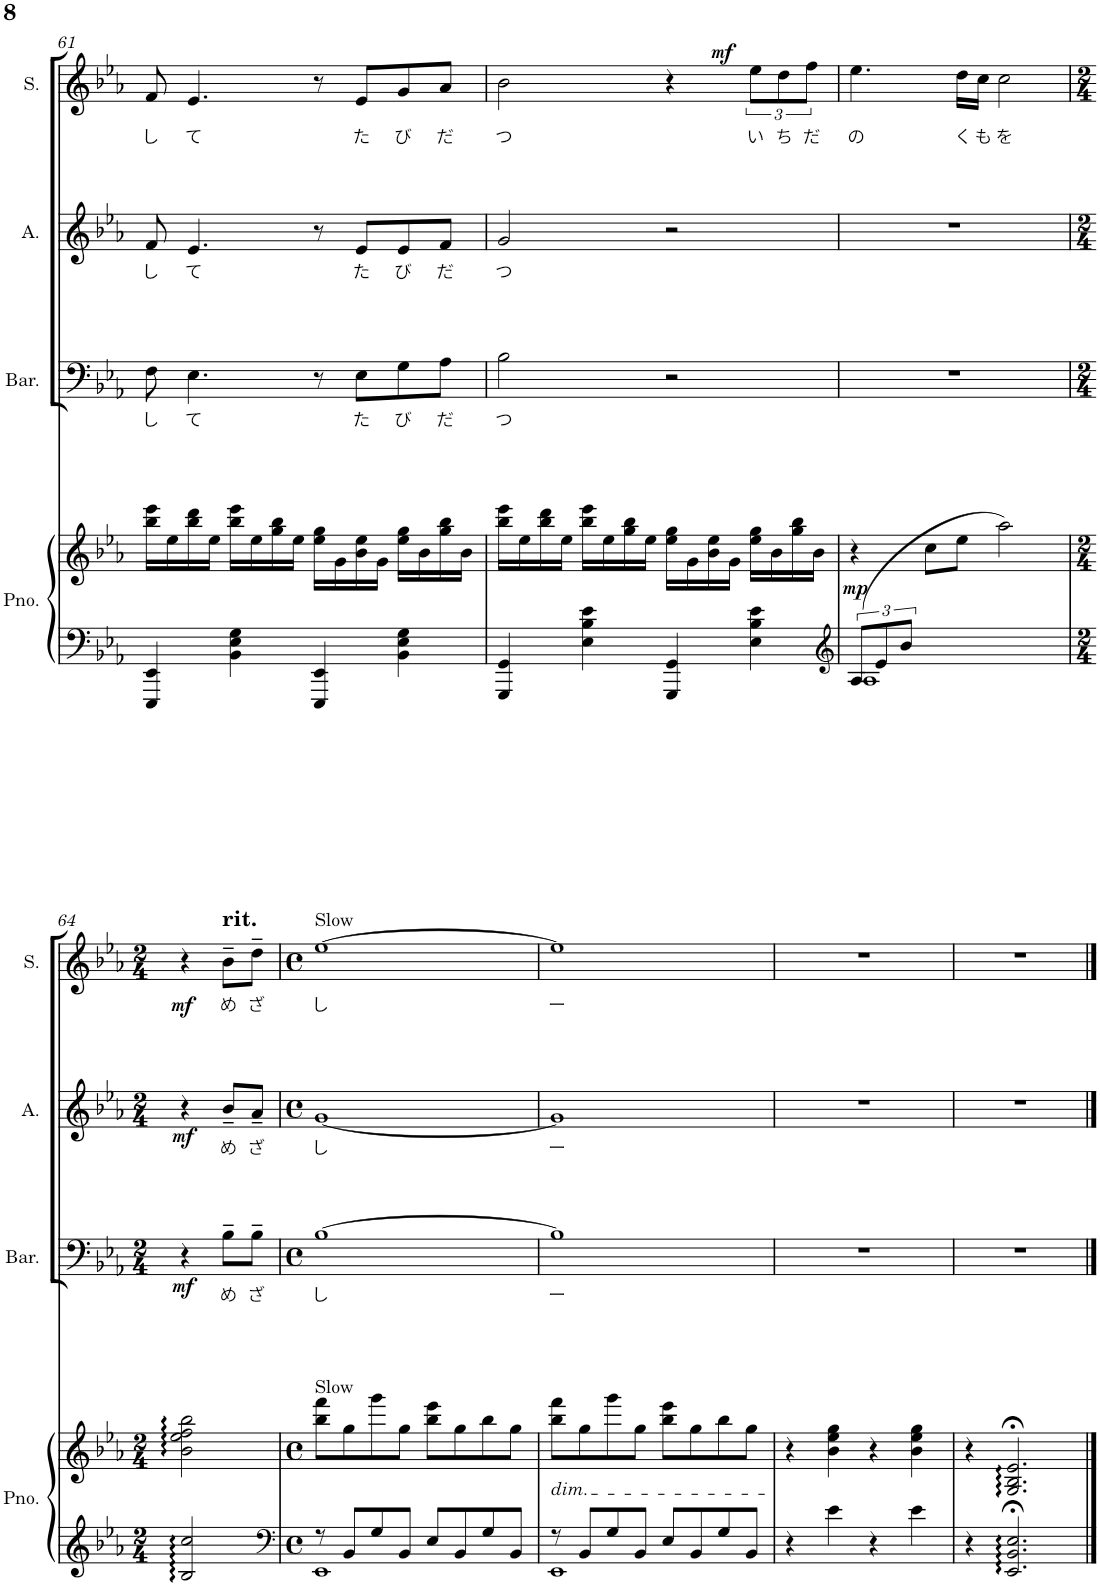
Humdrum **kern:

**kern	**kern	**dynam	**kern	**text	**dynam	**kern	**text	**dynam	**kern	**text	**dynam
*part4	*part4	*part4	*part3	*part3	*part3	*part2	*part2	*part2	*part1	*part1	*part1
*staff5	*staff4	*staff4/5	*staff3	*staff3	*staff3	*staff2	*staff2	*staff2	*staff1	*staff1	*staff1
*I"Piano	*	*	*I"Baritone	*	*	*I"Alto	*	*	*I"Soprano	*	*
*I'Pno.	*	*	*I'Bar.	*	*	*I'A.	*	*	*I'S.	*	*
!!LO:PB:g=z
*clefF4	*clefG2	*	*clefF4	*	*	*clefG2	*	*	*clefG2	*	*
*k[b-e-a-]	*k[b-e-a-]	*	*k[b-e-a-]	*	*	*k[b-e-a-]	*	*	*k[b-e-a-]	*	*
*M4/4	*M4/4	*	*M4/4	*	*	*M4/4	*	*	*M4/4	*	*
*met(c)	*met(c)	*	*met(c)	*	*	*met(c)	*	*	*met(c)	*	*
=61	=61	=61	=61	=61	=61	=61	=61	=61	=61	=61	=61
!	!	!	!	!LO:LY:b	!	!	!LO:LY:b	!	!	!LO:LY:b	!
4EEE-/ 4EE-/	16bb-\ 16eee-\LL	.	8F\	し	.	8f/	し	.	8f/	し	.
.	16ee-\	.	.	.	.	.	.	.	.	.	.
!	!	!	!	!LO:LY:b	!	!	!LO:LY:b	!	!	!LO:LY:b	!
.	16bb-\ 16ddd\	.	4.E-\	て	.	4.e-/	て	.	4.e-/	て	.
.	16ee-\JJ	.	.	.	.	.	.	.	.	.	.
4BB-\ 4E-\ 4G\	16bb-\ 16eee-\LL	.	.	.	.	.	.	.	.	.	.
.	16ee-\	.	.	.	.	.	.	.	.	.	.
.	16gg\ 16bb-\	.	.	.	.	.	.	.	.	.	.
.	16ee-\JJ	.	.	.	.	.	.	.	.	.	.
4EEE-/ 4EE-/	16ee-\ 16gg\LL	.	8r	.	.	8r	.	.	8r	.	.
.	16g\	.	.	.	.	.	.	.	.	.	.
!	!	!	!	!LO:LY:b	!	!	!LO:LY:b	!	!	!LO:LY:b	!
.	16b-\ 16ee-\	.	8E-\L	た	.	8e-/L	た	.	8e-/L	た	.
.	16g\JJ	.	.	.	.	.	.	.	.	.	.
!	!	!	!	!LO:LY:b	!	!	!LO:LY:b	!	!	!LO:LY:b	!
4BB-\ 4E-\ 4G\	16ee-\ 16gg\LL	.	8G\	び	.	8e-/	び	.	8g/	び	.
.	16b-\	.	.	.	.	.	.	.	.	.	.
!	!	!	!	!LO:LY:b	!	!	!LO:LY:b	!	!	!LO:LY:b	!
.	16gg\ 16bb-\	.	8A-\J	だ	.	8f/J	だ	.	8a-/J	だ	.
.	16b-\JJ	.	.	.	.	.	.	.	.	.	.
=62	=62	=62	=62	=62	=62	=62	=62	=62	=62	=62	=62
!	!	!	!	!LO:LY:b	!	!	!LO:LY:b	!	!	!LO:LY:b	!
*	*	*	*	*	*	*	*	*	*^	*	*
4GGG/ 4GG/	16bb-\ 16eee-\LL	.	2B-\	つ	.	2g/	つ	.	2b-\	2ryy	つ	.
.	16ee-\	.	.	.	.	.	.	.	.	.	.	.
.	16bb-\ 16ddd\	.	.	.	.	.	.	.	.	.	.	.
.	16ee-\JJ	.	.	.	.	.	.	.	.	.	.	.
4E-\ 4B-\ 4e-\	16bb-\ 16eee-\LL	.	.	.	.	.	.	.	.	.	.	.
.	16ee-\	.	.	.	.	.	.	.	.	.	.	.
.	16gg\ 16bb-\	.	.	.	.	.	.	.	.	.	.	.
.	16ee-\JJ	.	.	.	.	.	.	.	.	.	.	.
4GGG/ 4GG/	16ee-\ 16gg\LL	.	2r	.	.	2r	.	.	4r	8.ryy	.	.
.	16g\	.	.	.	.	.	.	.	.	.	.	.
.	16b-\ 16ee-\	.	.	.	.	.	.	.	.	.	.	.
!	!	!	!	!	!	!	!	!	!	!	!	!LO:DY:a
.	16g\JJ	.	.	.	.	.	.	.	.	4ryy	.	mf
!	!	!	!	!	!	!	!	!	!	!	!LO:LY:b	!
4E-\ 4B-\ 4e-\	16ee-\ 16gg\LL	.	.	.	.	.	.	.	12ee-\L	.	い	.
.	16b-\	.	.	.	.	.	.	.	.	.	.	.
!	!	!	!	!	!	!	!	!	!	!	!LO:LY:b	!
.	.	.	.	.	.	.	.	.	12dd\	.	ち	.
.	16gg\ 16bb-\	.	.	.	.	.	.	.	.	.	.	.
!	!	!	!	!	!	!	!	!	!	!	!LO:LY:b	!
.	.	.	.	.	.	.	.	.	12ff\J	.	だ	.
.	16b-\JJ	.	.	.	.	.	.	.	.	16ryy	.	.
*	*	*	*	*	*	*	*	*	*v	*v	*	*
=63	=63	=63	=63	=63	=63	=63	=63	=63	=63	=63	=63
*clefG2	*	*	*	*	*	*	*	*	*	*	*
*^	*^	*	*	*	*	*	*	*	*^	*	*
!	!	!	!	!LO:DY:b	!	!	!	!	!	!	!	!	!LO:LY:b	!
*	*	*	*	*	*	*	*	*	*	*	*v	*v	*	*
(12A-/L	1A-	4r	4ryy	mp	1r	.	.	1r	.	.	4.ee-\	の	.
12e-/	.	.	.	.	.	.	.	.	.	.	.	.	.
12b-/J	.	.	.	.	.	.	.	.	.	.	.	.	.
2.ryy	.	4ryy	8cc\L	.	.	.	.	.	.	.	.	.	.
!	!	!	!	!	!	!	!	!	!	!	!	!LO:LY:b	!
.	.	.	8ee-\J	.	.	.	.	.	.	.	16dd\LL	く	.
!	!	!	!	!	!	!	!	!	!	!	!	!LO:LY:b	!
.	.	.	.	.	.	.	.	.	.	.	16cc\JJ	も	.
!	!	!	!	!	!	!	!	!	!	!	!	!LO:LY:b	!
.	.	2ryy	2aa-\)	.	.	.	.	.	.	.	2cc\	を	.
*v	*v	*	*	*	*	*	*	*	*	*	*	*	*
*	*v	*v	*	*	*	*	*	*	*	*	*	*
!!LO:LB:g=z
=64	=64	=64	=64	=64	=64	=64	=64	=64	=64	=64	=64
*M2/4	*M2/4	*	*M2/4	*	*	*M2/4	*	*	*M2/4	*	*
*	*^	*	*	*	*	*	*	*	*	*	*
!	!	!	!	!	!	!LO:DY:b	!	!	!LO:DY:b	!	!	!LO:DY:b
*	*v	*v	*	*	*	*	*	*	*	*	*	*
2B-/ 2cc/	2b-\ 2ee-\ 2ff\ 2bb-\	.	4r	.	mf	4r	.	mf	4r	.	mf
!	!	!	!	!	!	!	!	!	!LO:TX:a:B:t=rit.	!	!
!	!	!	!	!LO:LY:b	!	!	!LO:LY:b	!	!	!LO:LY:b	!
.	.	.	8B-~\L	め	.	8b-~/L	め	.	8b-~\L	め	.
!	!	!	!	!LO:LY:b	!	!	!LO:LY:b	!	!	!LO:LY:b	!
.	.	.	8B-~\J	ざ	.	8a-~/J	ざ	.	8dd~\J	ざ	.
=65	=65	=65	=65	=65	=65	=65	=65	=65	=65	=65	=65
*clefF4	*	*	*	*	*	*	*	*	*	*	*
*M4/4	*M4/4	*	*M4/4	*	*	*M4/4	*	*	*M4/4	*	*
*met(c)	*met(c)	*	*met(c)	*	*	*met(c)	*	*	*met(c)	*	*
*^	*	*	*	*	*	*	*	*	*	*	*
!	!	!	!	!	!	!	!	!	!	!LO:TX:a:t=Slow	!	!
!	!	!LO:TX:a:t=Slow	!	!	!	!	!	!	!	!	!	!
!	!	!	!	!	!LO:LY:b	!	!	!LO:LY:b	!	!	!LO:LY:b	!
8r	1EE-	8bb-\ 8fff\L	.	[1B-	し	.	[1g	し	.	[1ee-	し	.
8BB-/L	.	8gg\	.	.	.	.	.	.	.	.	.	.
8G/	.	8ggg\	.	.	.	.	.	.	.	.	.	.
8BB-/J	.	8gg\J	.	.	.	.	.	.	.	.	.	.
8E-/L	.	8bb-\ 8eee-\L	.	.	.	.	.	.	.	.	.	.
8BB-/	.	8gg\	.	.	.	.	.	.	.	.	.	.
8G/	.	8bb-\	.	.	.	.	.	.	.	.	.	.
8BB-/J	.	8gg\J	.	.	.	.	.	.	.	.	.	.
=66	=66	=66	=66	=66	=66	=66	=66	=66	=66	=66	=66	=66
!	!	!LO:TX:b:i:t=dim.	!	!	!	!	!	!	!	!	!	!
!	!	!	!	!	!LO:LY:b	!	!	!LO:LY:b	!	!	!LO:LY:b	!
8r	1EE-	8bb-\ 8fff\L	.	1B-]	ー	.	1g]	ー	.	1ee-]	ー	.
8BB-/L	.	8gg\	.	.	.	.	.	.	.	.	.	.
8G/	.	8ggg\	.	.	.	.	.	.	.	.	.	.
8BB-/J	.	8gg\J	.	.	.	.	.	.	.	.	.	.
8E-/L	.	8bb-\ 8eee-\L	.	.	.	.	.	.	.	.	.	.
8BB-/	.	8gg\	.	.	.	.	.	.	.	.	.	.
8G/	.	8bb-\	.	.	.	.	.	.	.	.	.	.
8BB-/J	.	8gg\J	.	.	.	.	.	.	.	.	.	.
*v	*v	*	*	*	*	*	*	*	*	*	*	*
=67	=67	=67	=67	=67	=67	=67	=67	=67	=67	=67	=67
4r	4r	.	1r	.	.	1r	.	.	1r	.	.
4e-\	4b-\ 4ee-\ 4gg\	.	.	.	.	.	.	.	.	.	.
4r	4r	.	.	.	.	.	.	.	.	.	.
4e-\	4b-\ 4ee-\ 4gg\	.	.	.	.	.	.	.	.	.	.
=68	=68	=68	=68	=68	=68	=68	=68	=68	=68	=68	=68
4r	4r	.	1r	.	.	1r	.	.	1r	.	.
2.EE-/;< 2.BB-/;< 2.E-/;<	2.G/;< 2.B-/;< 2.e-/;<	.	.	.	.	.	.	.	.	.	.
==	==	==	==	==	==	==	==	==	==	==	==
*-	*-	*-	*-	*-	*-	*-	*-	*-	*-	*-	*-
